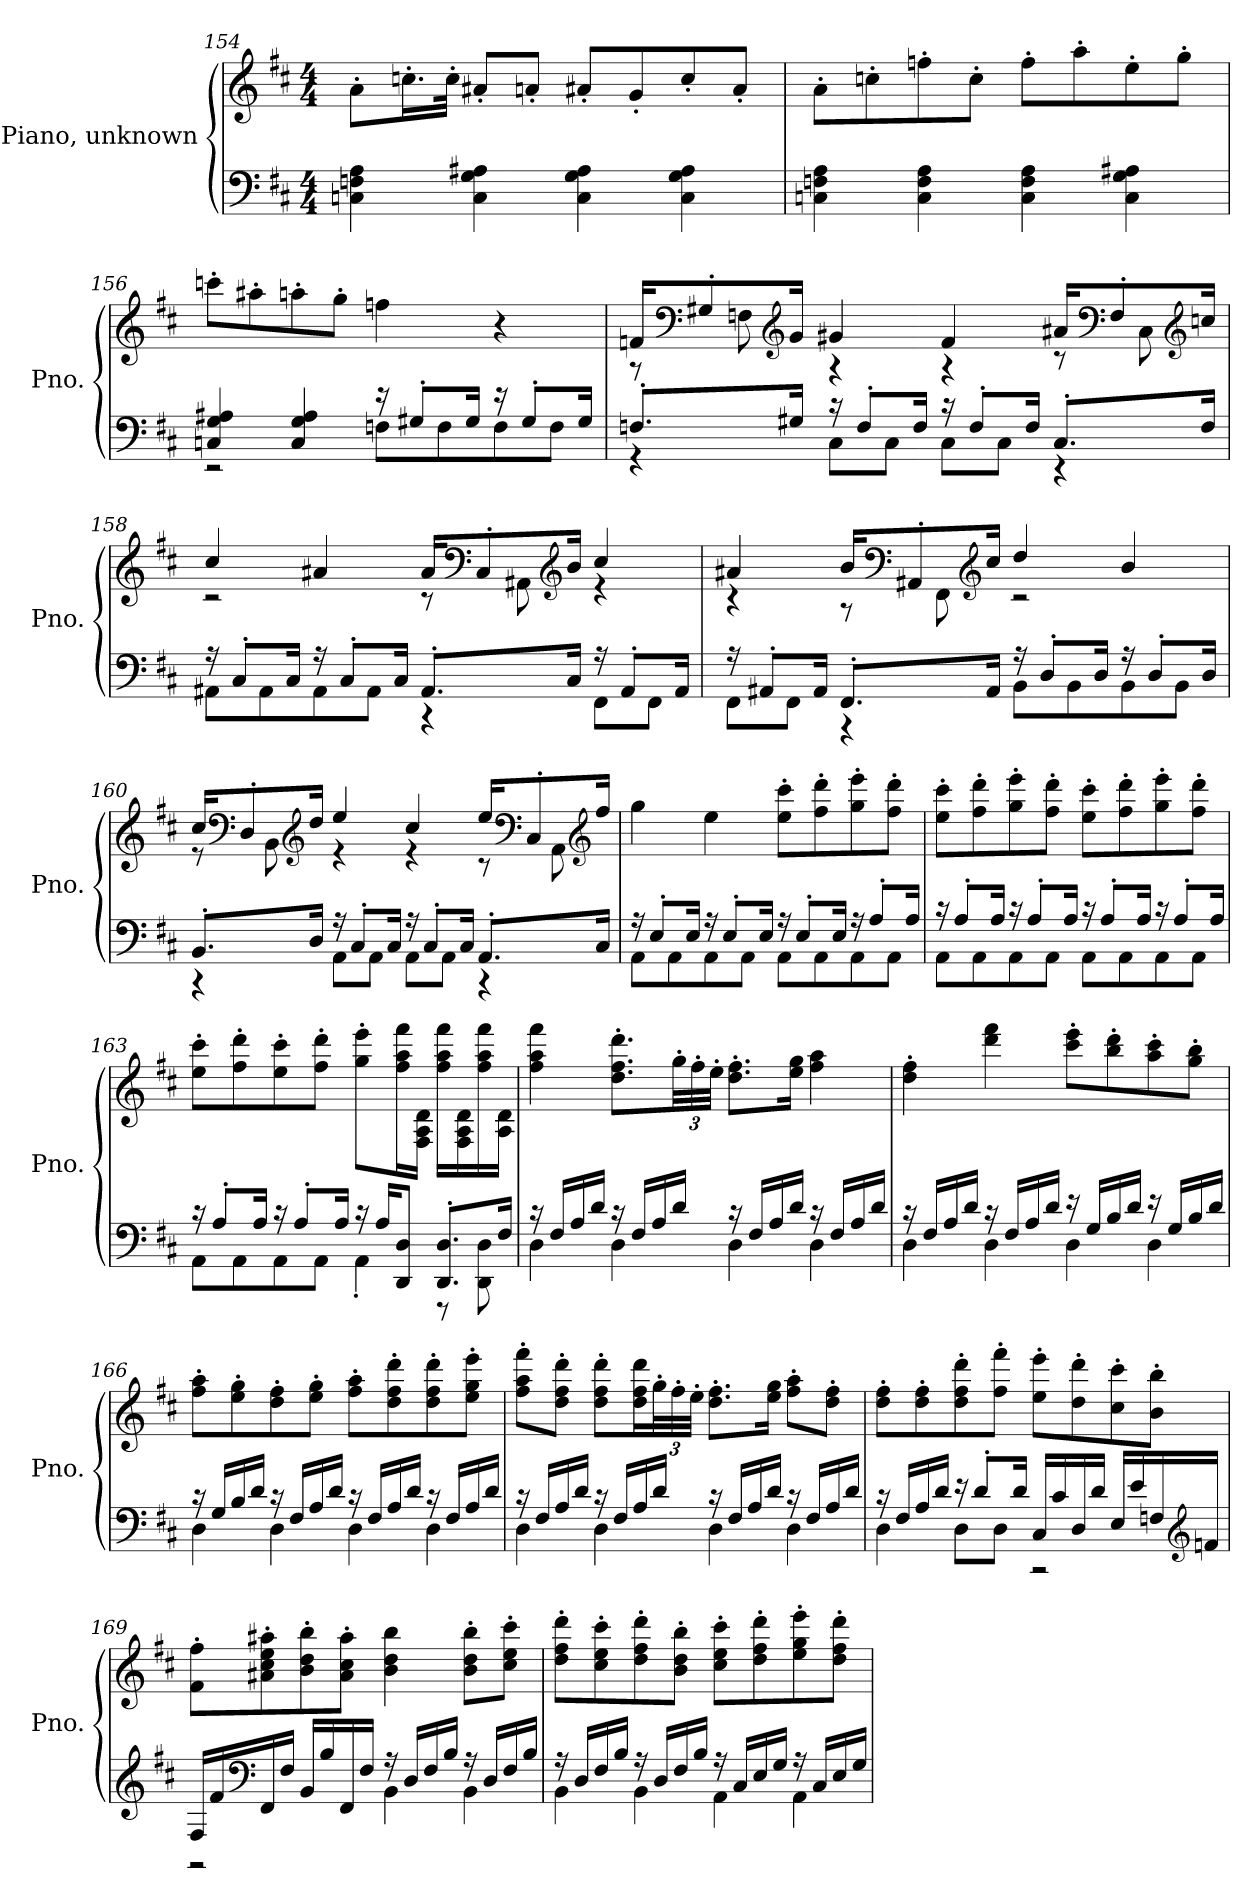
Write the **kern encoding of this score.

**kern	**kern
*part1	*part1
*staff2	*staff1
*I"Piano, unknown	*
*I'Pno.	*
!!LO:LB:g=z
*clefF4	*clefG2
*k[f#c#]	*k[f#c#]
*M4/4	*M4/4
=154	=154
4Cn\ 4Fn\ 4A\	8a'\L
.	16.ccn'\L
.	32cc'\JJk
4C\ 4G\ 4A#X\	8a#X'/L
.	8an'/J
4C\ 4G\ 4A#\	8a#X'/L
.	8g'/
4C\ 4G\ 4A#\	8cc'/
.	8a#'/J
=155	=155
4Cn\ 4Fn\ 4A\	8a'\L
.	8ccn'\
4C\ 4F\ 4A\	8ffn'\
.	8cc'\J
4C\ 4F\ 4A\	8ff'\L
.	8aa'\
4C\ 4G\ 4A#X\	8ee'\
.	8gg'\J
=156	=156
*^	*
4Cn/ 4G/ 4A#X/	2r	8cccn'\L
.	.	8aa#X'\
4C/ 4G/ 4A#/	.	8aan'\
.	.	8gg'\J
16r	8Fn\L	4ffn\
8G#X'/L	.	.
.	8F\	.
16G#/Jk	.	.
16r	8F\	4r
8G#'/L	.	.
.	8F\J	.
16G#/Jk	.	.
!!LO:LB:g=z
=157	=157	=157
*	*	*^
8.Fn'/L	4r	16fn/KL	8r
*	*	*clefF4	*
.	.	8G#X'/	.
.	.	.	8Fn\
*	*	*clefG2	*
16G#X/Jk	.	16g/Jk	.
16r	8C#\L	4g#X/	4r
8F'/L	.	.	.
.	8C#\J	.	.
16F/Jk	.	.	.
16r	8C#\L	4f/	4r
8F'/L	.	.	.
.	8C#\J	.	.
16F/Jk	.	.	.
8.C#'/L	4r	16a#X/KL	8r
*	*	*clefF4	*
.	.	8F'/	.
.	.	.	8C#\
*	*	*clefG2	*
16F/Jk	.	16ccn/Jk	.
!!LO:PB:g=z	!!
=158	=158	=158	=158
16r	8AA#X\L	4cc#/	2r
8C#'/L	.	.	.
.	8AA#\	.	.
16C#/Jk	.	.	.
16r	8AA#\	4a#X/	.
8C#'/L	.	.	.
.	8AA#\J	.	.
16C#/Jk	.	.	.
8.AA#'/L	4r	16a#/KL	8r
*	*	*clefF4	*
.	.	8C#'/	.
.	.	.	8AA#X\
*	*	*clefG2	*
16C#/Jk	.	16b/Jk	.
16r	8FF#\L	4cc#/	4r
8AA#'/L	.	.	.
.	8FF#\J	.	.
16AA#/Jk	.	.	.
=159	=159	=159	=159
16r	8FF#\L	4a#X/	4r
8AA#X'/L	.	.	.
.	8FF#\J	.	.
16AA#/Jk	.	.	.
8.FF#'/L	4r	16b/KL	8r
*	*	*clefF4	*
.	.	8AA#X'/	.
.	.	.	8FF#\
*	*	*clefG2	*
16AA#/Jk	.	16cc#/Jk	.
16r	8BB\L	4dd/	2r
8D'/L	.	.	.
.	8BB\	.	.
16D/Jk	.	.	.
16r	8BB\	4b/	.
8D'/L	.	.	.
.	8BB\J	.	.
16D/Jk	.	.	.
!!LO:LB:g=z	!!
=160	=160	=160	=160
8.BB'/L	4r	16cc#/KL	8r
*	*	*clefF4	*
.	.	8D'/	.
.	.	.	8BB\
*	*	*clefG2	*
16D/Jk	.	16dd/Jk	.
16r	8AA\L	4ee/	4r
8C#'/L	.	.	.
.	8AA\J	.	.
16C#/Jk	.	.	.
16r	8AA\L	4cc#/	4r
8C#'/L	.	.	.
.	8AA\J	.	.
16C#/Jk	.	.	.
8.AA'/L	4r	16ee/KL	8r
*	*	*clefF4	*
.	.	8C#'/	.
.	.	.	8AA\
*	*	*clefG2	*
16C#/Jk	.	16ff#/Jk	.
*	*	*v	*v
=161	=161	=161
16r	8AA\L	4gg\
8E'/L	.	.
.	8AA\	.
16E/Jk	.	.
16r	8AA\	4ee\
8E'/L	.	.
.	8AA\J	.
16E/Jk	.	.
16r	8AA\L	8ee\' 8ccc#\'L
8E'/L	.	.
.	8AA\	8ff#\' 8ddd\'
16E/Jk	.	.
16r	8AA\	8gg\' 8eee\'
8A'/L	.	.
.	8AA\J	8ff#\' 8ddd\'J
16A/Jk	.	.
!!LO:LB:g=z
=162	=162	=162
16r	8AA\L	8ee\' 8ccc#\'L
8A'/L	.	.
.	8AA\	8ff#\' 8ddd\'
16A/Jk	.	.
16r	8AA\	8gg\' 8eee\'
8A'/L	.	.
.	8AA\J	8ff#\' 8ddd\'J
16A/Jk	.	.
16r	8AA\L	8ee\' 8ccc#\'L
8A'/L	.	.
.	8AA\	8ff#\' 8ddd\'
16A/Jk	.	.
16r	8AA\	8gg\' 8eee\'
8A'/L	.	.
.	8AA\J	8ff#\' 8ddd\'J
16A/Jk	.	.
=163	=163	=163
16r	8AA\L	8ee\' 8ccc#\'L
8A'/L	.	.
.	8AA\	8ff#\' 8ddd\'
16A/Jk	.	.
16r	8AA\	8ee\' 8ccc#\'
8A'/L	.	.
.	8AA\J	8ff#\' 8ddd\'J
16A/Jk	.	.
16r	4AA'\	8gg\' 8eee\'L
16A/KL	.	.
8DD/ 8D/J	.	16ff#\ 16aa\ 16fff#\L
.	.	16F#\ 16A\ 16d\JJ
8.DD/' 8.D/'L	8r	16ff#\ 16aa\ 16fff#\LL
.	.	16F#\ 16A\ 16d\
.	8DD\ 8D\	16ff#\ 16aa\ 16fff#\
16F#/Jk	.	16A\ 16d\JJ
!!LO:LB:g=z
=164	=164	=164
16r	4D\	4ff#\ 4aa\ 4fff#\
16F#/LL	.	.
16A/	.	.
16d/JJ	.	.
16r	4D\	8.dd\' 8.ff#\' 8.ddd\'L
16F#/LL	.	.
16A/	.	.
*	*	*Xbrackettup
16d/JJ	.	48gg'\LL
.	.	48ff#'\
.	.	48ee'\JJJ
16r	4D\	8.dd\' 8.ff#\'L
16F#/LL	.	.
16A/	.	.
16d/JJ	.	16ee\ 16gg\Jk
16r	4D\	4ff#\ 4aa\
16F#/LL	.	.
16A/	.	.
16d/JJ	.	.
=165	=165	=165
16r	4D\	4dd\' 4ff#\'
16F#/LL	.	.
16A/	.	.
16d/JJ	.	.
16r	4D\	4ddd\ 4fff#\
16F#/LL	.	.
16A/	.	.
16d/JJ	.	.
16r	4D\	8ccc#\' 8eee\'L
16G/LL	.	.
16B/	.	8bb\' 8ddd\'
16d/JJ	.	.
16r	4D\	8aa\' 8ccc#\'
16G/LL	.	.
16B/	.	8gg\' 8bb\'J
16d/JJ	.	.
!!LO:LB:g=z
=166	=166	=166
16r	4D\	8ff#\' 8aa\'L
16G/LL	.	.
16B/	.	8ee\' 8gg\'
16d/JJ	.	.
16r	4D\	8dd\' 8ff#\'
16F#/LL	.	.
16A/	.	8ee\' 8gg\'J
16d/JJ	.	.
16r	4D\	8ff#\' 8aa\'L
16F#/LL	.	.
16A/	.	8dd\' 8ff#\' 8ddd\'
16d/JJ	.	.
16r	4D\	8dd\' 8ff#\' 8ddd\'
16F#/LL	.	.
16A/	.	8ee\' 8gg\' 8eee\'J
16d/JJ	.	.
=167	=167	=167
16r	4D\	8ff#\' 8aa\' 8fff#\'L
16F#/LL	.	.
16A/	.	8dd\' 8ff#\' 8ddd\'J
16d/JJ	.	.
16r	4D\	8dd\' 8ff#\' 8ddd\'L
16F#/LL	.	.
16A/	.	16dd\ 16ff#\ 16ddd\L
16d/JJ	.	48gg'\L
.	.	48ff#'\
.	.	48ee'\JJJ
16r	4D\	8.dd\' 8.ff#\'L
16F#/LL	.	.
16A/	.	.
16d/JJ	.	16ee\ 16gg\Jk
16r	4D\	8ff#\' 8aa\'L
16F#/LL	.	.
16A/	.	8dd\' 8ff#\'J
16d/JJ	.	.
!!LO:LB:g=z
=168	=168	=168
16r	4D\	8dd\' 8ff#\'L
16F#/LL	.	.
16A/	.	8dd\' 8ff#\'
16d/JJ	.	.
16r	8D\L	8dd\' 8ff#\' 8ddd\'
8d'/L	.	.
.	8D\J	8ff#\' 8fff#\'J
16d/Jk	.	.
16C#/LL	2r	8ee\' 8eee\'L
16c#/	.	.
16D/	.	8dd\' 8ddd\'
16d/JJ	.	.
16E/LL	.	8cc#\' 8ccc#\'
16e/	.	.
16Fn/	.	8b\' 8bb\'J
*clefG2	*	*
16fn/JJ	.	.
=169	=169	=169
16F#/LL	2r	8f#\' 8ff#\'L
16f#/	.	.
*clefF4	*	*
16FF#/	.	8a#X\' 8cc#\' 8ee\' 8aa#X\'
16F#/JJ	.	.
16BB/LL	.	8b\' 8dd\' 8bb\'
16B/	.	.
16FF#/	.	8a#\' 8cc#\' 8aa#\'J
16F#/JJ	.	.
16r	4BB\	4b\ 4dd\ 4bb\
16D/LL	.	.
16F#/	.	.
16B/JJ	.	.
16r	4BB\	8b\' 8dd\' 8bb\'L
16D/LL	.	.
16F#/	.	8cc#\' 8ee\' 8ccc#\'J
16B/JJ	.	.
!!LO:PB:g=z
=170	=170	=170
16r	4BB\	8dd\' 8ff#\' 8ddd\'L
16D/LL	.	.
16F#/	.	8cc#\' 8ee\' 8ccc#\'
16B/JJ	.	.
16r	4BB\	8dd\' 8ff#\' 8ddd\'
16D/LL	.	.
16F#/	.	8b\' 8dd\' 8bb\'J
16B/JJ	.	.
16r	4AA\	8cc#\' 8ee\' 8ccc#\'L
16C#/LL	.	.
16E/	.	8dd\' 8ff#\' 8ddd\'
16G/JJ	.	.
16r	4AA\	8ee\' 8gg\' 8eee\'
16C#/LL	.	.
16E/	.	8dd\' 8ff#\' 8ddd\'J
16G/JJ	.	.
*v	*v	*
=	=
*-	*-
